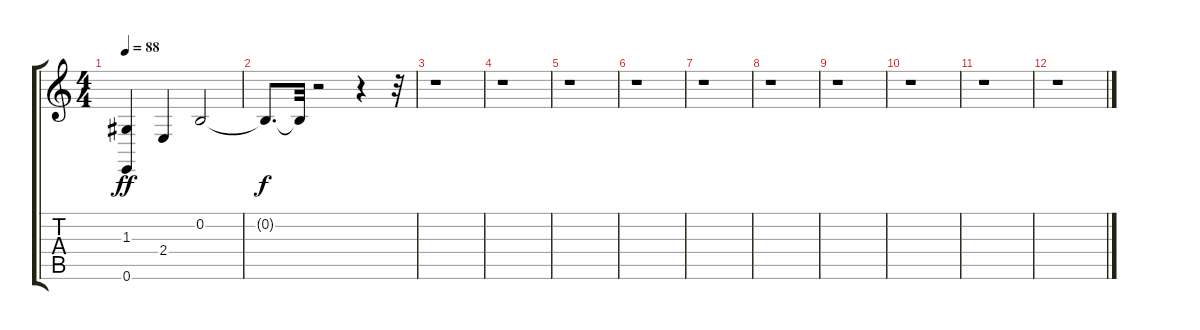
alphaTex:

\track "" {instrument synthstrings1}
\staff {score tabs}
\tuning (E4 B3 G3 D3 A2 E2) {hide}
\ts (4 4)
\tempo 88
\clef g2
\ks c
(1.3 0.6).4{dy ff} 2.4.4 0.2.2 |
0.2{t}.8{d dy f} 0.2{t}.32 r.2 r.4 r.32 |
r.1 |
r.1 |
r.1 |
r.1 |
r.1 |
r.1 |
r.1 |
r.1 |
r.1 |
r.1
